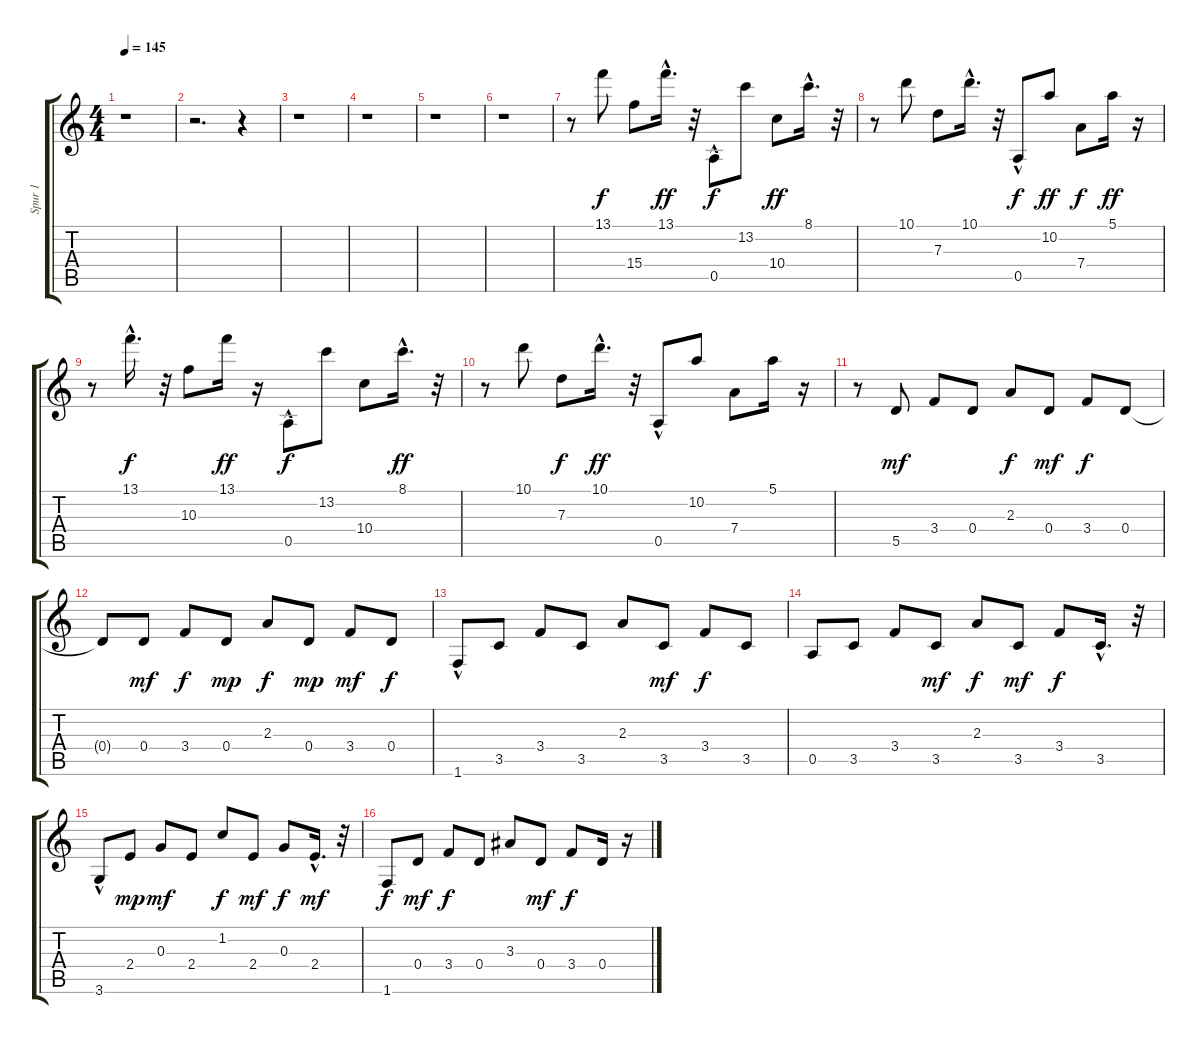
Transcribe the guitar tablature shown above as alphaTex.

\track ("Spur 1" "Spur 1") {instrument acousticguitarsteel}
\staff {score tabs}
\tuning (E4 B3 G3 D3 A2 E2) {hide}
\ts (4 4)
\tempo 145
\clef g2
\ks c
r.1{dy f instrument acousticguitarsteel} |
r.2{d} r.4 |
r.1 |
r.1 |
r.1 |
r.1 |
r.8 13.1.8 15.4.8 13.1{hac}.16{d dy ff} r.32 0.5{hac}.8{dy f} 13.2.8 10.4.8{dy ff} 8.1{hac}.16{d} r.32 |
r.8 10.1.8 7.3.8 10.1{hac}.16{d} r.32 0.5{hac}.8{dy f} 10.2.8{dy ff} 7.4.8{dy f} 5.1.16{dy ff} r.16 |
r.8 13.1{hac}.16{d dy f} r.32 10.3.8 13.1.16{dy ff} r.16 0.5{hac}.8{dy f} 13.2.8 10.4.8 8.1{hac}.16{d dy ff} r.32 |
r.8 10.1.8 7.3.8{dy f} 10.1{hac}.16{d dy ff} r.32 0.5{hac}.8 10.2.8 7.4.8 5.1.16 r.16 |
r.8 5.5.8{dy mf} 3.4.8 0.4.8 2.3.8{dy f} 0.4.8{dy mf} 3.4.8{dy f} 0.4.8 |
0.4{t}.8 0.4.8{dy mf} 3.4.8{dy f} 0.4.8{dy mp} 2.3.8{dy f} 0.4.8{dy mp} 3.4.8{dy mf} 0.4.8{dy f} |
1.6{hac}.8 3.5.8 3.4.8 3.5.8 2.3.8 3.5.8{dy mf} 3.4.8{dy f} 3.5.8 |
0.5.8 3.5.8 3.4.8 3.5.8{dy mf} 2.3.8{dy f} 3.5.8{dy mf} 3.4.8{dy f} 3.5{hac}.16{d} r.32 |
3.6{hac}.8 2.4.8{dy mp} 0.3.8{dy mf} 2.4.8 1.2.8{dy f} 2.4.8{dy mf} 0.3.8{dy f} 2.4{hac}.16{d dy mf} r.32 |
1.6.8{dy f} 0.4.8{dy mf} 3.4.8{dy f} 0.4.8 3.3.8 0.4.8{dy mf} 3.4.8{dy f} 0.4.16 r.16
